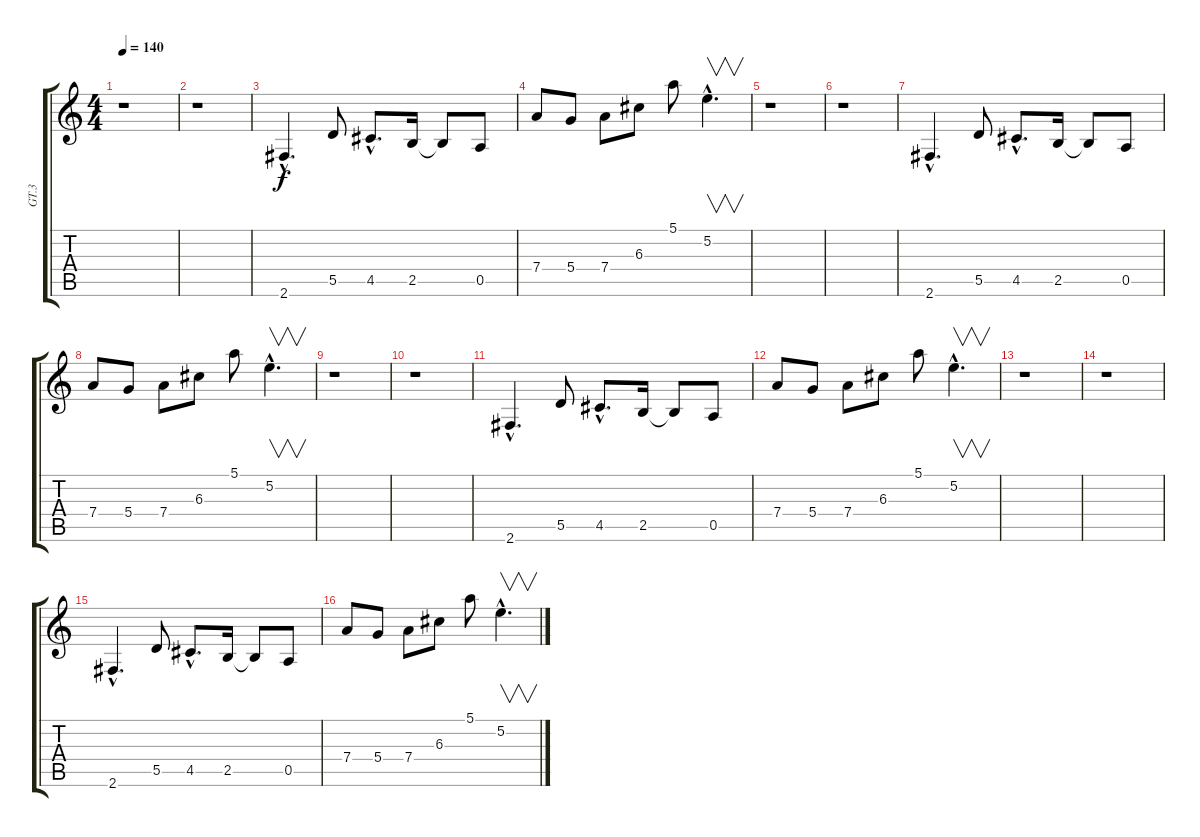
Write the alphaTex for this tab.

\track ("GT.3" "GT.3") {instrument overdrivenguitar}
\staff {score tabs}
\tuning (E4 B3 G3 D3 A2 E2) {hide}
\ts (4 4)
\tempo 140
\clef g2
\ks c
r.1{dy f instrument overdrivenguitar} |
r.1 |
2.6{hac}.4{d} 5.5.8 4.5{hac}.8{d} 2.5.16 2.5{t}.8 0.5.8 |
7.4.8 5.4.8 7.4.8 6.3.8 5.1.8 5.2{hac}.4{v d} |
r.1 |
r.1 |
2.6{hac}.4{d} 5.5.8 4.5{hac}.8{d} 2.5.16 2.5{t}.8 0.5.8 |
7.4.8 5.4.8 7.4.8 6.3.8 5.1.8 5.2{hac}.4{v d} |
r.1 |
r.1 |
2.6{hac}.4{d} 5.5.8 4.5{hac}.8{d} 2.5.16 2.5{t}.8 0.5.8 |
7.4.8 5.4.8 7.4.8 6.3.8 5.1.8 5.2{hac}.4{v d} |
r.1 |
r.1 |
2.6{hac}.4{d} 5.5.8 4.5{hac}.8{d} 2.5.16 2.5{t}.8 0.5.8 |
7.4.8 5.4.8 7.4.8 6.3.8 5.1.8 5.2{hac}.4{v d}
